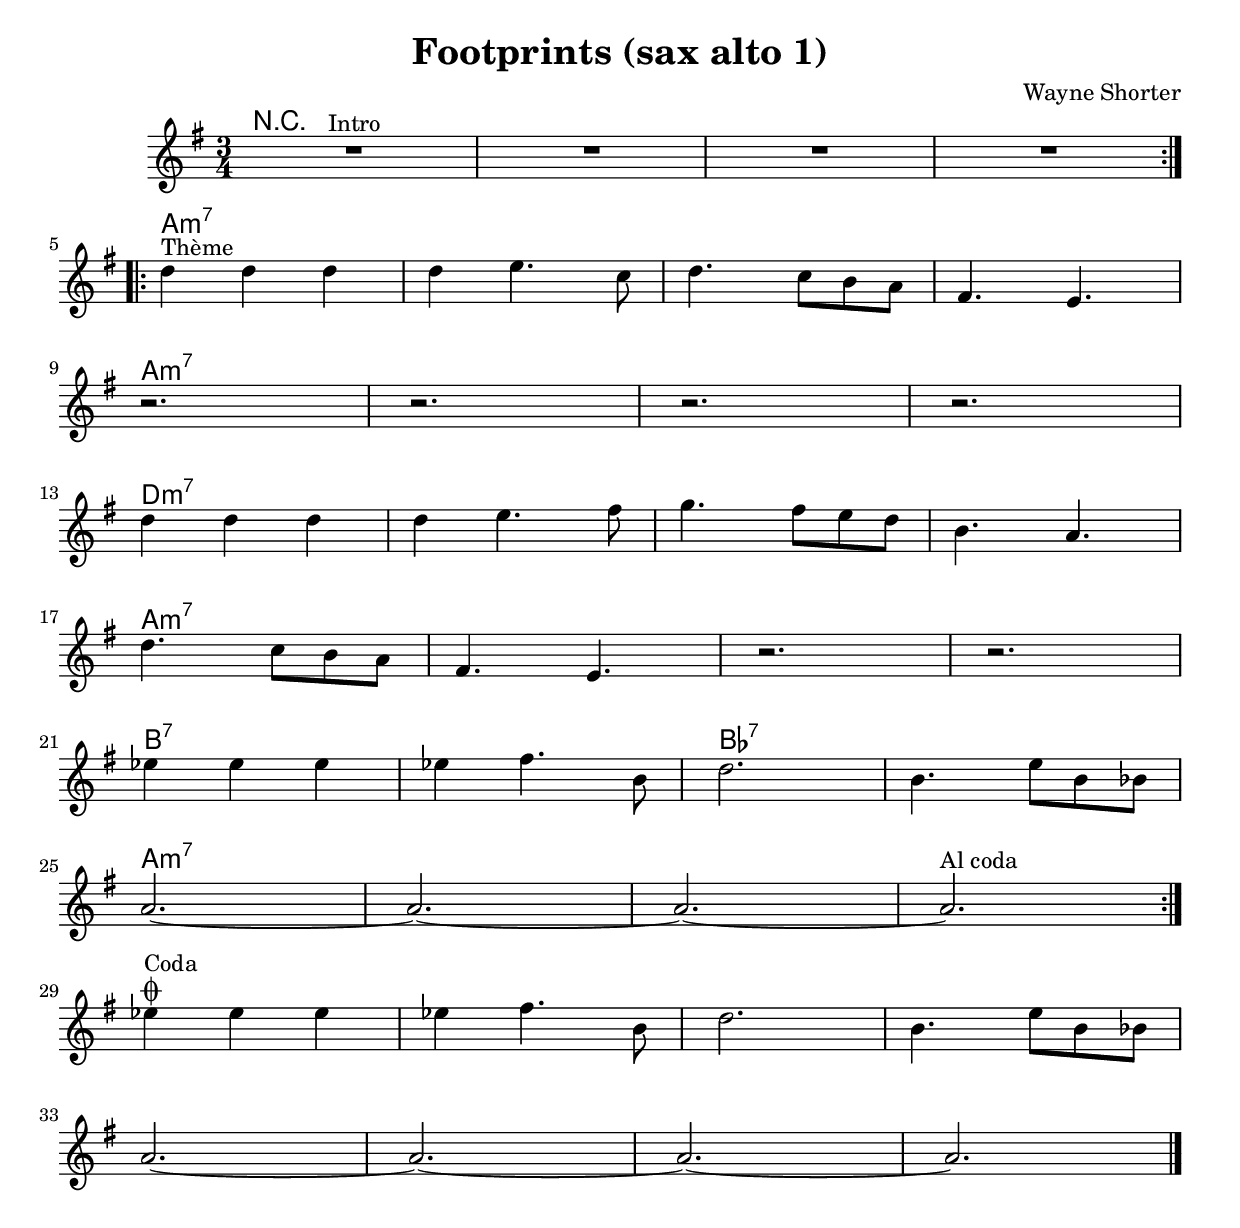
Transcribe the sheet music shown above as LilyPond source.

\header{
	composer = "Wayne Shorter"
	title = "Footprints (sax alto 1)"
}

\score{

	<<

	\chords{
		r2.*4
		a2.*4:m7
		a2.*4:m7
		d2.*4:m7
		a2.*4:m7
		b2.*2:7 bes2.*2:7
		a2.*4:m7
	}

	\relative c'{

		\key g \major
		\time 3/4

		\repeat "volta" 2 {
			R2.*4^\markup {"Intro"} \break
		}  
	
		\repeat "volta" 5 {

			d'4^\markup{"Thème"} d4 d4
			d4 e4. c8
			d4. c8 b8 a8
			fis4. e4. \break

			r2. r2. r2. r2. \break

			d'4 d4 d4
			d4 e4. fis8
			g4. fis8 e8 d8
			b4. a4.\break

			d4. c8 b8 a8
			fis4.e4.
			r2.
			r2. \break
	
			ees'4 ees4 ees4
			ees4 fis4. b,8
			d2. 
			b4. e8 b8 bes8 \break
	
			a2.~ a2.~ a2.~ a2.^\markup{"Al coda"} \break
		}
	
		ees'4^\markup{"Coda"} \coda ees4 ees4
		ees4 fis4. b,8
		d2. 
		b4. e8 b8 bes8 \break

		a2.~ a2.~ a2.~ a2. \bar "|."
	}

	>>

}
